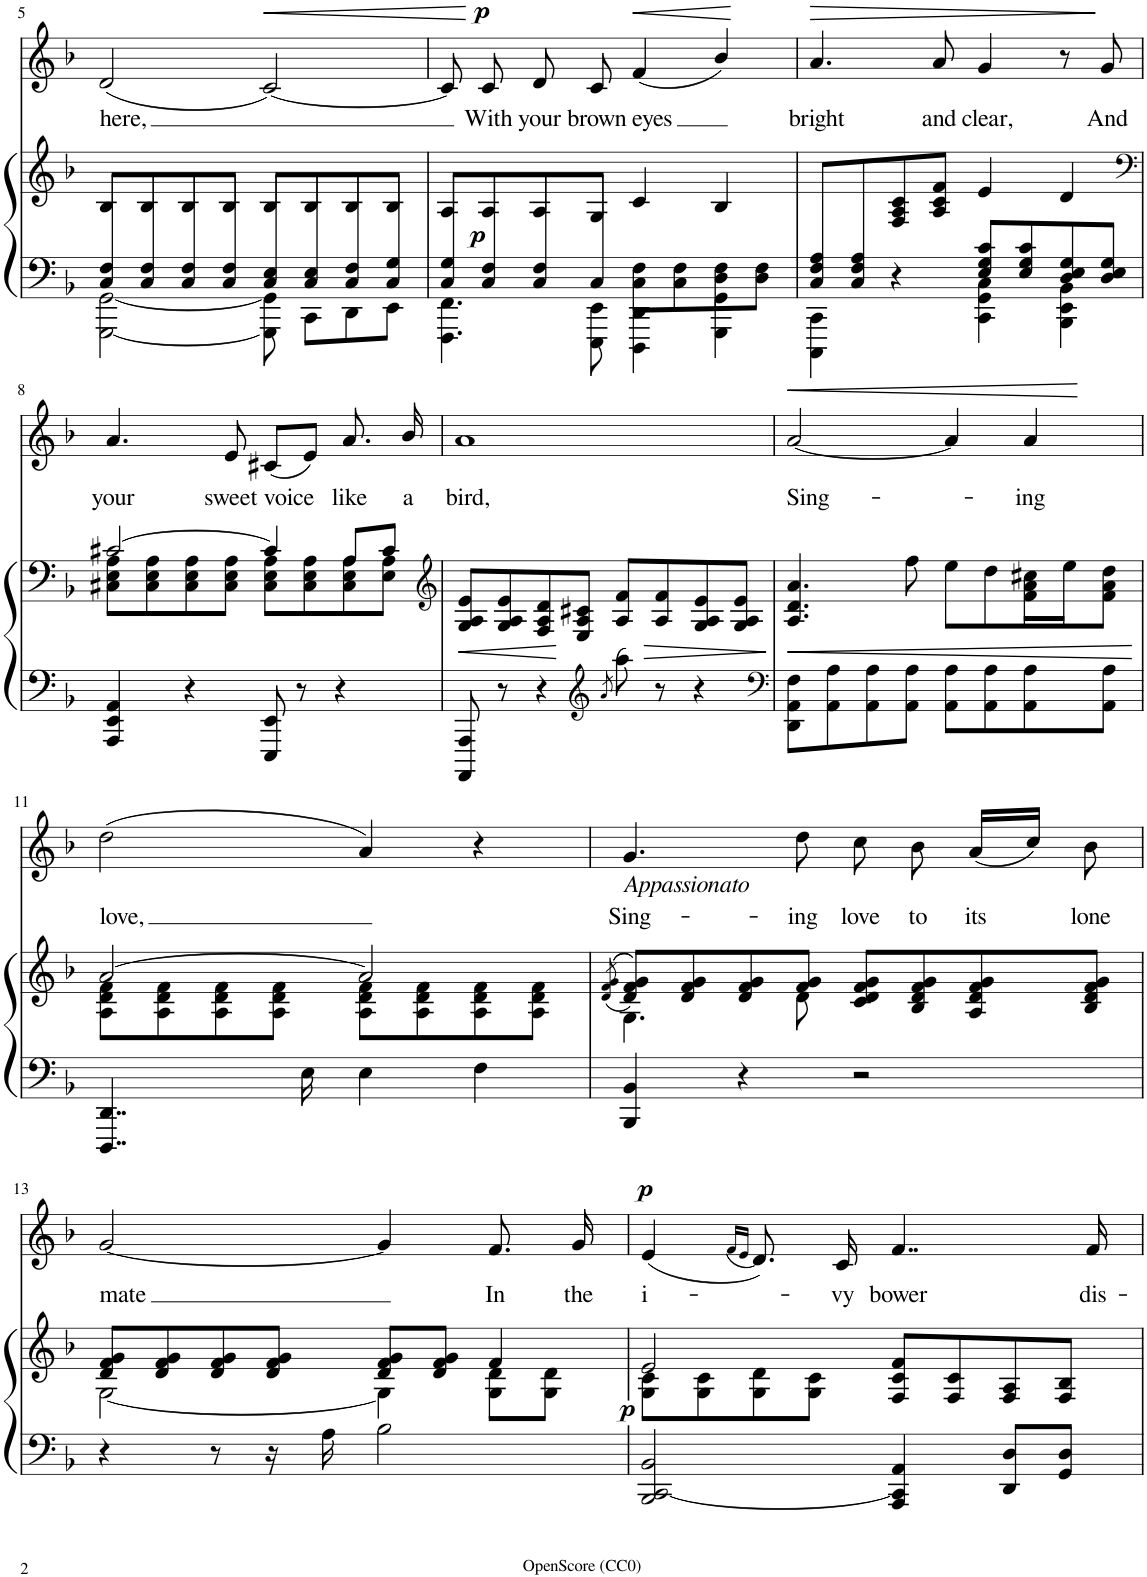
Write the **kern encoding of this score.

**kern	**kern	**dynam	**kern	**text	**dynam
*part2	*part2	*part2	*part1	*part1	*part1
*staff3	*staff2	*staff2/3	*staff1	*staff1	*staff1
*I"Piano	*	*	*I"Voice	*	*
*I'Pno	*	*	*	*	*
!!LO:PB:g=z
*clefF4	*clefG2	*	*clefG2	*	*
*k[b-]	*k[b-]	*	*k[b-]	*	*
*M4/4	*M4/4	*	*M4/4	*	*
*met(c)	*met(c)	*	*met(c)	*	*
=5	=5	=5	=5	=5	=5
*^	*	*	*	*	*
!	!	!	!	!	!LO:LY:b	!
8C/ 8F/L	[2GGG\ [<2GG\	8B-/L	.	(2d/	here,	.
8C/ 8F/	.	8B-/	.	.	.	.
8C/ 8F/	.	8B-/	.	.	.	.
8C/ 8F/J	.	8B-/J	.	.	.	.
!	!	!	!	!	!	!LO:HP:b
8C/ 8E/L	8GGG\] 8GG\]	8B-/L	.	[2c/)	.	<
8C/ 8E/	8CC\L	8B-/	.	.	.	.
8C/ 8F/	8DD\	8B-/	.	.	.	.
8C/ 8G/J	8EE\J	8B-/J	.	.	.	.
=6	=6	=6	=6	=6	=6	=6
*	*^	*	*	*	*	*
8C/ 8G/L	4.FFF\ 4.FF\	2ryy	8A/L	.	8c/]	.	.
!	!	!	!	!LO:DY:b	!	!LO:LY:b	!LO:DY:n=1:a
8C/ 8F/	.	.	8A/	p	8c/	With	[ p
!	!	!	!	!	!	!LO:LY:b	!
8C/ 8F/	.	.	8A/	.	8d/	your	.
!	!	!	!	!	!	!LO:LY:b	!
8C/J	8EEE\ 8EE\	.	8G/J	.	8c/	brown	.
!	!	!	!	!	!	!LO:LY:b	!LO:HP:b
2ryy	4DDD\ 4DD\	8C\ 8F\L	4c/	.	(4f/	eyes	<
.	.	8C\ 8F\	.	.	.	.	.
.	4GGG\ 4GG\	8D\ 8F\	4B-/	.	4b-/)	.	.
.	.	8D\ 8F\J	.	.	.	.	.
*v	*v	*v	*	*	*	*	*
.	.	.	.	.	[
=7	=7	=7	=7	=7	=7
*^	*	*	*	*	*
*	*^	*	*	*	*	*
!	!	!	!	!	!	!LO:LY:b	!LO:HP:b
8C/ 8F/ 8A/L	4CCC\ 4CC\	2ryy	4ryy	.	4.a/	bright	>
8C/ 8F/ 8A/	.	.	.	.	.	.	.
2.ryy	4r	.	8F/ 8A/ 8c/	.	.	.	.
!	!	!	!	!	!	!LO:LY:b	!
.	.	.	8A/ 8c/ 8f/J	.	8a/	and	.
!	!	!	!	!	!	!LO:LY:b	!
.	4CC\ 4GG\ 4C\	8E/ 8G/ 8c/L	4e/	.	4g/	clear,	.
.	.	8E/ 8G/ 8c/	.	.	.	.	.
.	4BBB-X\ 4EE\ 4BB-X\	8D/ 8E/ 8G/	4d/	.	8r	.	.
!	!	!	!	!	!	!LO:LY:b	!
.	.	8D/ 8E/ 8G/J	.	.	8g/	And	.
*v	*v	*v	*	*	*	*	*
.	.	.	.	.	]
!!LO:LB:g=z
=8	=8	=8	=8	=8	=8
*	*clefF4	*	*	*	*
*	*^	*	*	*	*
!	!	!	!	!	!LO:LY:b	!
4AAA/ 4EE/ 4AA/	[2c#X/	8C#X\ 8E\ 8A\L	.	4.a/	your	.
.	.	8C#\ 8E\ 8A\	.	.	.	.
4r	.	8C#\ 8E\ 8A\	.	.	.	.
!	!	!	!	!	!LO:LY:b	!
.	.	8C#\ 8E\ 8A\J	.	8e/	sweet	.
!	!	!	!	!	!LO:LY:b	!
8EEE/ 8EE/	4c#/]	8C#\ 8E\ 8A\L	.	(8c#X/L	voice	.
8r	.	8C#\ 8E\ 8A\	.	8e/J)	.	.
!	!	!	!	!	!LO:LY:b	!
4r	8A/L	8C#\ 8E\ 8A\	.	8.a/	like	.
.	8c#/J	8E\ 8A\J	.	.	.	.
!	!	!	!	!	!LO:LY:b	!
.	.	.	.	16b-/	a	.
*	*v	*v	*	*	*	*
=9	=9	=9	=9	=9	=9
*	*clefG2	*	*	*	*
!	!	!LO:HP:b	!	!LO:LY:b	!
8AAAA/ 8AAA/	8G/ 8A/ 8e/L	<	1a	bird,	.
8r	8G/ 8A/ 8e/	.	.	.	.
4r	8F/ 8A/ 8d/	.	.	.	.
.	8E/ 8A/ 8c#X/J	.	.	.	.
*clefG2	*	*	*	*	*
8qa/	.	.	.	.	.
!	!	!LO:HP:n=1:b	!	!	!
8aa\	8A/ 8f/L	[ >	.	.	.
8r	8A/ 8f/	.	.	.	.
4r	8G/ 8A/ 8e/	.	.	.	.
.	8G/ 8A/ 8e/J	.	.	.	.
.	.	]	.	.	.
=10	=10	=10	=10	=10	=10
*clefF4	*	*	*	*	*
!	!	!LO:HP:b	!	!LO:LY:b	!LO:HP:b
8DD\ 8AA\ 8F\L	4.A/ 4.d/ 4.a/	<	[2a/	Sing-	<
8AA\ 8A\	.	.	.	.	.
8AA\ 8A\	.	.	.	.	.
8AA\ 8A\J	8ff\	.	.	.	.
8AA\ 8A\L	8ee\L	.	4a/]	.	.
8AA\ 8A\	8dd\	.	.	.	.
!	!	!	!	!LO:LY:b	!
8AA\ 8A\	16f\ 16a\ 16cc#X\L	.	4a/	-ing	.
.	16ee\J	.	.	.	.
8AA\ 8A\J	8f\ 8a\ 8dd\J	.	.	.	.
.	.	[	.	.	[
!!LO:LB:g=z
=11	=11	=11	=11	=11	=11
*	*^	*	*	*	*
!	!	!	!	!	!LO:LY:b	!
4..DDD/ 4..DD/	[2a/	8A\ 8d\ 8f\L	.	(2dd\	love,	.
.	.	8A\ 8d\ 8f\	.	.	.	.
.	.	8A\ 8d\ 8f\	.	.	.	.
.	.	8A\ 8d\ 8f\J	.	.	.	.
16E\	.	.	.	.	.	.
4E\	2a/]	8A\ 8d\ 8f\L	.	4a/)	.	.
.	.	8A\ 8d\ 8f\	.	.	.	.
4F\	.	8A\ 8d\ 8f\	.	4r	.	.
.	.	8A\ 8d\ 8f\J	.	.	.	.
=12	=12	=12	=12	=12	=12	=12
.	((>(<8qd/ 8qf/ 8qg/	.	.	.	.	.
!	!	!	!	!LO:TX:b:i:t=Appassionato	!	!
!	!	!	!	!	!LO:LY:b	!
4BBB-/ 4BB-/	8d/ 8f/ 8g/L)))	4.G\	.	4.g/	Sing-	.
.	8d/ 8f/ 8g/	.	.	.	.	.
4r	8d/ 8f/ 8g/	.	.	.	.	.
!	!	!	!	!	!LO:LY:b	!
.	8f/ 8g/J	8d\	.	8dd\	-ing	.
!	!	!	!	!	!LO:LY:b	!
2r	8c/ 8d/ 8f/ 8g/L	2ryy	.	8cc\	love	.
!	!	!	!	!	!LO:LY:b	!
.	8B-/ 8d/ 8f/ 8g/	.	.	8b-\	to	.
!	!	!	!	!	!LO:LY:b	!
.	8A/ 8d/ 8f/ 8g/	.	.	(<16a/LL	its	.
.	.	.	.	16cc/JJ)	.	.
!	!	!	!	!	!LO:LY:b	!
.	8B-/ 8d/ 8f/ 8g/J	.	.	8b-\	lone	.
!!LO:LB:g=z
=13	=13	=13	=13	=13	=13	=13
!	!	!	!	!	!LO:LY:b	!
4r	8d/ 8f/ 8g/L	[2G\	.	[2g/	mate	.
.	8d/ 8f/ 8g/	.	.	.	.	.
8r	8d/ 8f/ 8g/	.	.	.	.	.
16r	8d/ 8f/ 8g/J	.	.	.	.	.
16A\	.	.	.	.	.	.
2B-\	8d/ 8f/ 8g/L	4G\]	.	4g/]	.	.
.	8d/ 8f/ 8g/J	.	.	.	.	.
!	!	!	!	!	!LO:LY:b	!
.	4f/	8G\ 8d\L	.	8.f/	In	.
.	.	8G\ 8d\J	.	.	.	.
!	!	!	!	!	!LO:LY:b	!
.	.	.	.	16g/	the	.
=14	=14	=14	=14	=14	=14	=14
!	!	!	!LO:DY:b	!	!LO:LY:b	!LO:DY:a
2BBB-/ [<2CC/ 2BB-/	2e/	8G\ 8c\L	p	(4e/	i-	p
.	.	8G\ 8c\	.	.	.	.
.	.	.	.	(16qf/LL	.	.
.	.	.	.	16qe/JJ	.	.
.	.	8G\ 8d\	.	8.d/))	.	.
.	.	8G\ 8c\J	.	.	.	.
!	!	!	!	!	!LO:LY:b	!
.	.	.	.	16c/	-vy	.
!	!	!	!	!	!LO:LY:b	!
4AAA/ 4CC/] 4AA/	8F/ 8c/ 8f/L	2ryy	.	4..f/	bower	.
.	8F/ 8c/	.	.	.	.	.
8DD/ 8D/L	8F/ 8A/	.	.	.	.	.
8GG/ 8D/J	8F/ 8B-/J	.	.	.	.	.
!	!	!	!	!	!LO:LY:b	!
.	.	.	.	16f/	dis-	.
*	*v	*v	*	*	*	*
=	=	=	=	=	=
*-	*-	*-	*-	*-	*-
